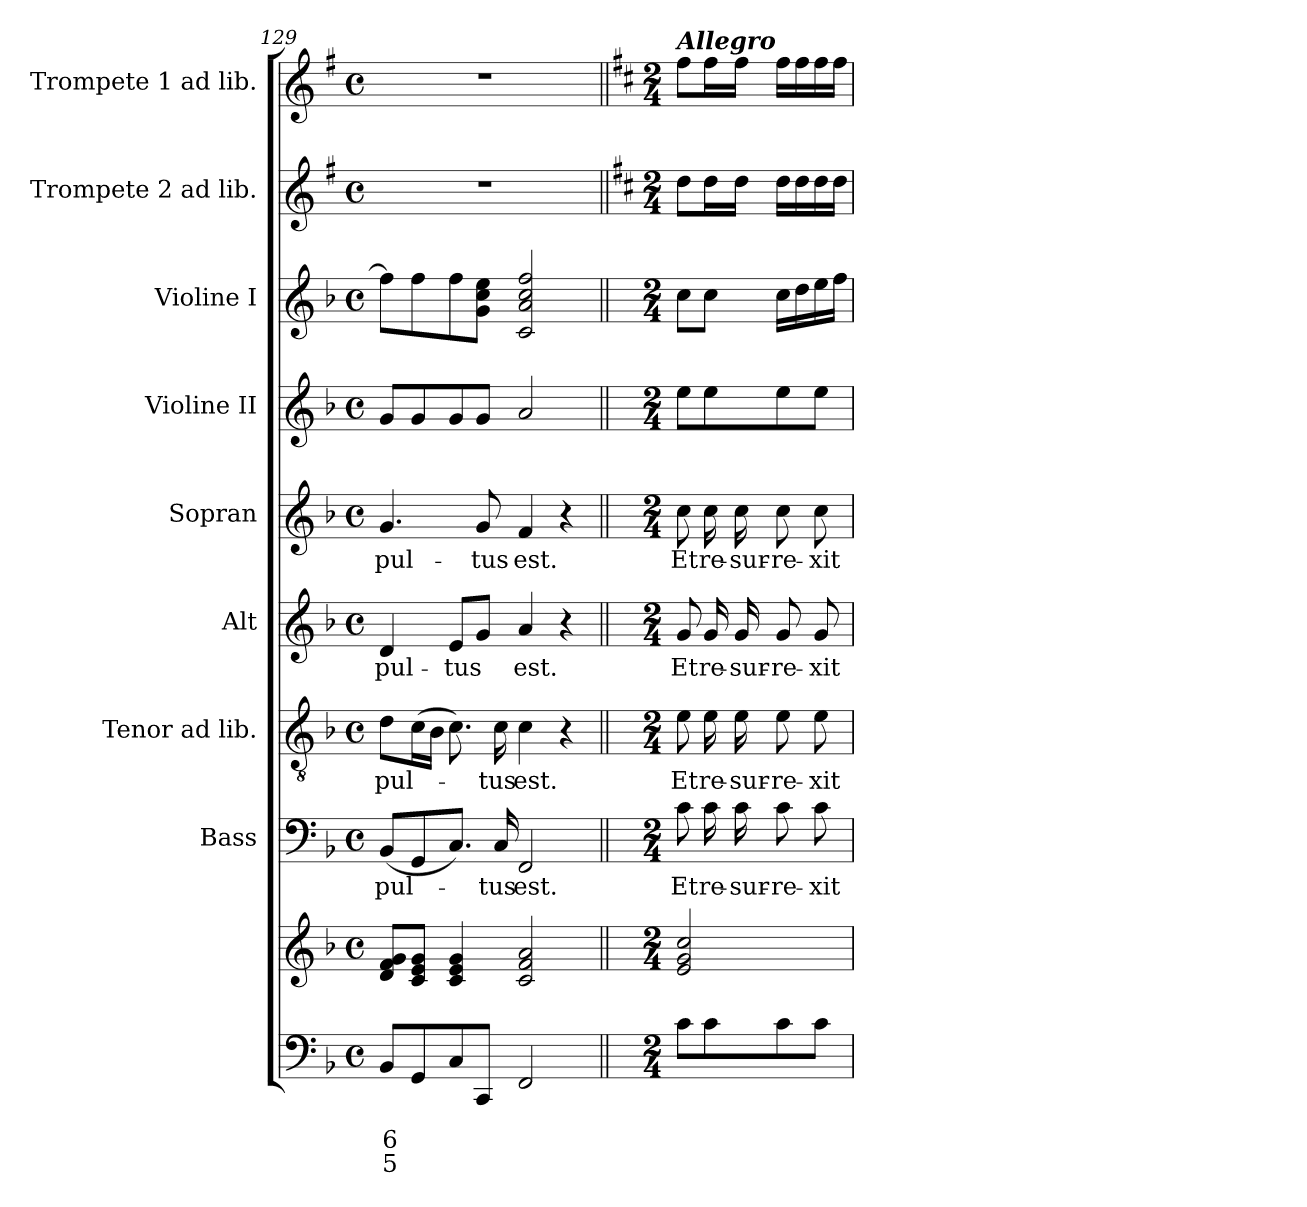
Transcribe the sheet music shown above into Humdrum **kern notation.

**kern	**text	**text	**text	**kern	**kern	**text	**kern	**text	**kern	**text	**kern	**text	**kern	**kern	**kern	**kern
*part9	*part9	*part9	*part9	*part9	*part8	*part8	*part7	*part7	*part6	*part6	*part5	*part5	*part4	*part3	*part2	*part1
*staff10	*staff10	*staff10	*staff10	*staff9	*staff8	*staff8	*staff7	*staff7	*staff6	*staff6	*staff5	*staff5	*staff4	*staff3	*staff2	*staff1
*	*	*	*	*	*I"Bass	*	*I"Tenor ad lib.	*	*I"Alt	*	*I"Sopran	*	*I"Violine II	*I"Violine I	*I"Trompete 2 ad lib.	*I"Trompete 1 ad lib.
*	*	*	*	*	*I'B.	*	*I'T.	*	*I'A.	*	*I'S.	*	*I'Vl. II	*I'Vl. I	*I'Trp. 2	*I'Trp. 1
*clefF4	*	*	*	*clefG2	*clefF4	*	*clefGv2	*	*clefG2	*	*clefG2	*	*clefG2	*clefG2	*clefG2	*clefG2
*	*	*	*	*	*	*	*	*	*	*	*	*	*	*	*ITrd1c2	*ITrd1c2
*k[b-]	*	*	*	*k[b-]	*k[b-]	*	*k[b-]	*	*k[b-]	*	*k[b-]	*	*k[b-]	*k[b-]	*k[b-]	*k[b-]
*F:	*	*	*	*F:	*F:	*	*F:	*	*F:	*	*F:	*	*F:	*F:	*F:	*F:
*M4/4	*	*	*	*M4/4	*M4/4	*	*M4/4	*	*M4/4	*	*M4/4	*	*M4/4	*M4/4	*M4/4	*M4/4
*met(c)	*	*	*	*met(c)	*met(c)	*	*met(c)	*	*met(c)	*	*met(c)	*	*met(c)	*met(c)	*met(c)	*met(c)
=129	=129	=129	=129	=129	=129	=129	=129	=129	=129	=129	=129	=129	=129	=129	=129	=129
!	!	!LO:LY:b	!LO:LY:b	!	!	!LO:LY:b	!	!LO:LY:b	!	!LO:LY:b	!	!LO:LY:b	!	!	!	!
8BB-/L	.	6	5	8d/ 8f/ 8g/L	(<8BB-/L	-pul-	8d\L	-pul-	4d/	-pul-	4.g/	-pul-	8g/L	8ff\L]	1r	1r
8GG/	.	.	.	8c/ 8e/ 8g/J	8GG/	.	(>16c\L	.	.	.	.	.	8g/	8ff\	.	.
.	.	.	.	.	.	.	16B-\JJ	.	.	.	.	.	.	.	.	.
!	!	!	!	!	!	!	!	!	!	!LO:LY:b	!	!	!	!	!	!
8C/	.	.	.	4c/ 4e/ 4g/	8.C/J)	.	8.c\)	.	8e/L	-tus	.	.	8g/	8ff\	.	.
!	!	!	!	!	!	!	!	!	!	!	!	!LO:LY:b	!	!	!	!
8CC/J	.	.	.	.	.	.	.	.	8g/J	.	8g/	-tus	8g/J	8g\ 8cc\ 8ee\J	.	.
!	!	!	!	!	!	!LO:LY:b	!	!LO:LY:b	!	!	!	!	!	!	!	!
.	.	.	.	.	16C/	-tus	16c\	-tus	.	.	.	.	.	.	.	.
!	!	!	!	!	!	!LO:LY:b	!	!LO:LY:b	!	!LO:LY:b	!	!LO:LY:b	!	!	!	!
2FF/	.	.	.	2c/ 2f/ 2a/	2FF/	est.	4c\	est.	4a/	est.	4f/	est.	2a/	2c/ 2a/ 2cc/ 2ff/	.	.
.	.	.	.	.	.	.	4r	.	4r	.	4r	.	.	.	.	.
!!LO:PB:g=z
=130||	=130||	=130||	=130||	=130||	=130||	=130||	=130||	=130||	=130||	=130||	=130||	=130||	=130||	=130||	=130||	=130||
*k[]	*	*	*	*k[]	*k[]	*	*k[]	*	*k[]	*	*k[]	*	*k[]	*k[]	*k[]	*k[]
*C:	*	*	*	*C:	*C:	*	*C:	*	*C:	*	*C:	*	*C:	*C:	*C:	*C:
*M2/4	*	*	*	*M2/4	*M2/4	*	*M2/4	*	*M2/4	*	*M2/4	*	*M2/4	*M2/4	*M2/4	*M2/4
!	!	!	!	!	!	!	!	!	!	!	!	!	!	!	!	!LO:TX:a:Bi:t=Allegro
!	!	!	!	!	!	!LO:LY:b	!	!LO:LY:b	!	!LO:LY:b	!	!LO:LY:b	!	!	!	!
8c\L	.	.	.	2e/ 2g/ 2cc/	8c\	Et	8e\	Et	8g/	Et	8cc\	Et	8ee\L	8cc\L	8cc\L	8ee\L
!	!	!	!	!	!	!LO:LY:b	!	!LO:LY:b	!	!LO:LY:b	!	!LO:LY:b	!	!	!	!
8c\	.	.	.	.	16c\	re-	16e\	re-	16g/	re-	16cc\	re-	8ee\	8cc\J	16cc\L	16ee\L
!	!	!	!	!	!	!LO:LY:b	!	!LO:LY:b	!	!LO:LY:b	!	!LO:LY:b	!	!	!	!
.	.	.	.	.	16c\	-sur-	16e\	-sur-	16g/	-sur-	16cc\	-sur-	.	.	16cc\JJ	16ee\JJ
!	!	!	!	!	!	!LO:LY:b	!	!LO:LY:b	!	!LO:LY:b	!	!LO:LY:b	!	!	!	!
8c\	.	.	.	.	8c\	-re-	8e\	-re-	8g/	-re-	8cc\	-re-	8ee\	16cc\LL	16cc\LL	16ee\LL
.	.	.	.	.	.	.	.	.	.	.	.	.	.	16dd\	16cc\	16ee\
!	!	!	!	!	!	!LO:LY:b	!	!LO:LY:b	!	!LO:LY:b	!	!LO:LY:b	!	!	!	!
8c\J	.	.	.	.	8c\	-xit	8e\	-xit	8g/	-xit	8cc\	-xit	8ee\J	16ee\	16cc\	16ee\
.	.	.	.	.	.	.	.	.	.	.	.	.	.	16ff\JJ	16cc\JJ	16ee\JJ
=	=	=	=	=	=	=	=	=	=	=	=	=	=	=	=	=
*-	*-	*-	*-	*-	*-	*-	*-	*-	*-	*-	*-	*-	*-	*-	*-	*-
